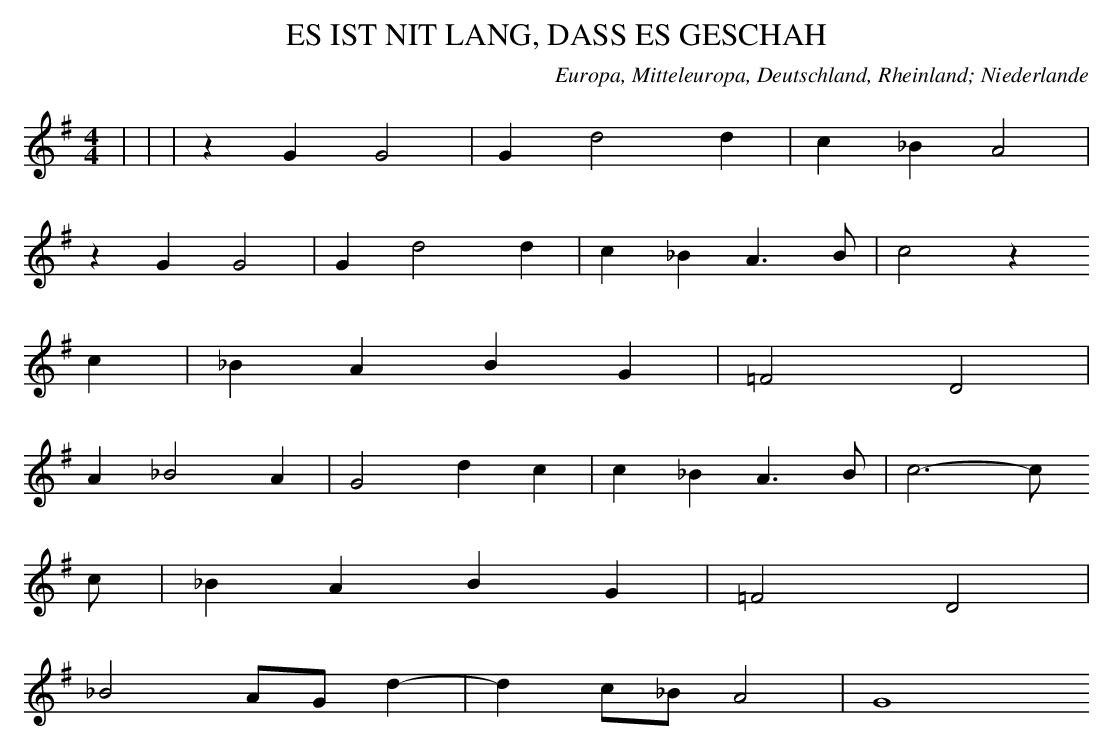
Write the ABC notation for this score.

X:1
T: ES IST NIT LANG, DASS ES GESCHAH
O: Europa, Mitteleuropa, Deutschland, Rheinland; Niederlande
M: 4/4
L: 1/8
K: G
 |  |  | z2G2G4 | G2d4d2 | c2_B2A4 |
z2G2G4 | G2d4d2 | c2_B2A3B | c4z2
c2 | _B2A2B2G2 | =F4D4 |
A2_B4A2 | G4d2c2 | c2_B2A3B | c6-c
c | _B2A2B2G2 | =F4D4 |
_B4AGd2- | d2c_BA4 | G8
